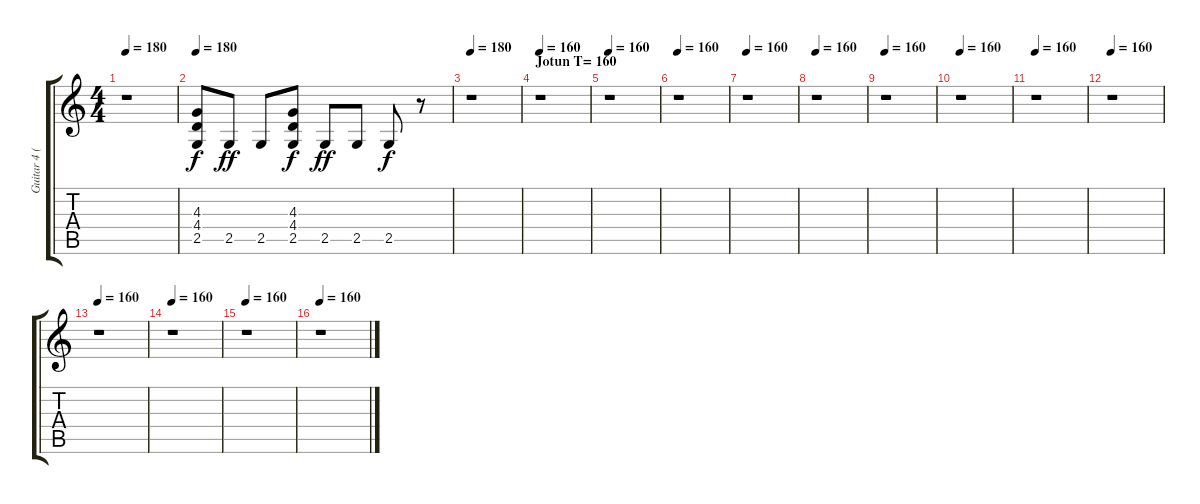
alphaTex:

\track ("Guitar 4 (Rhythm)" "Guitar 4 (") {instrument distortionguitar}
\staff {score tabs}
\tuning (C4 G3 Eb3 Bb2 F2 C2) {hide}
\ts (4 4)
\tempo 180
\clef g2
\ks c
r.1{dy ff} |
\tempo 180
(4.3 4.4 2.5).8{dy f} 2.5.8{dy ff} 2.5.8 (4.3 4.4 2.5).8{dy f} 2.5.8{dy ff} 2.5.8 2.5.8{dy f} r.8 |
\tempo 180
r.1 |
\section ("" "Jotun T= 160")
\tempo 160
r.1 |
\tempo 160
r.1 |
\tempo 160
r.1 |
\tempo 160
r.1 |
\tempo 160
r.1 |
\tempo 160
r.1 |
\tempo 160
r.1 |
\tempo 160
r.1 |
\tempo 160
r.1 |
\tempo 160
r.1 |
\tempo 160
r.1 |
\tempo 160
r.1 |
\tempo 160
r.1
